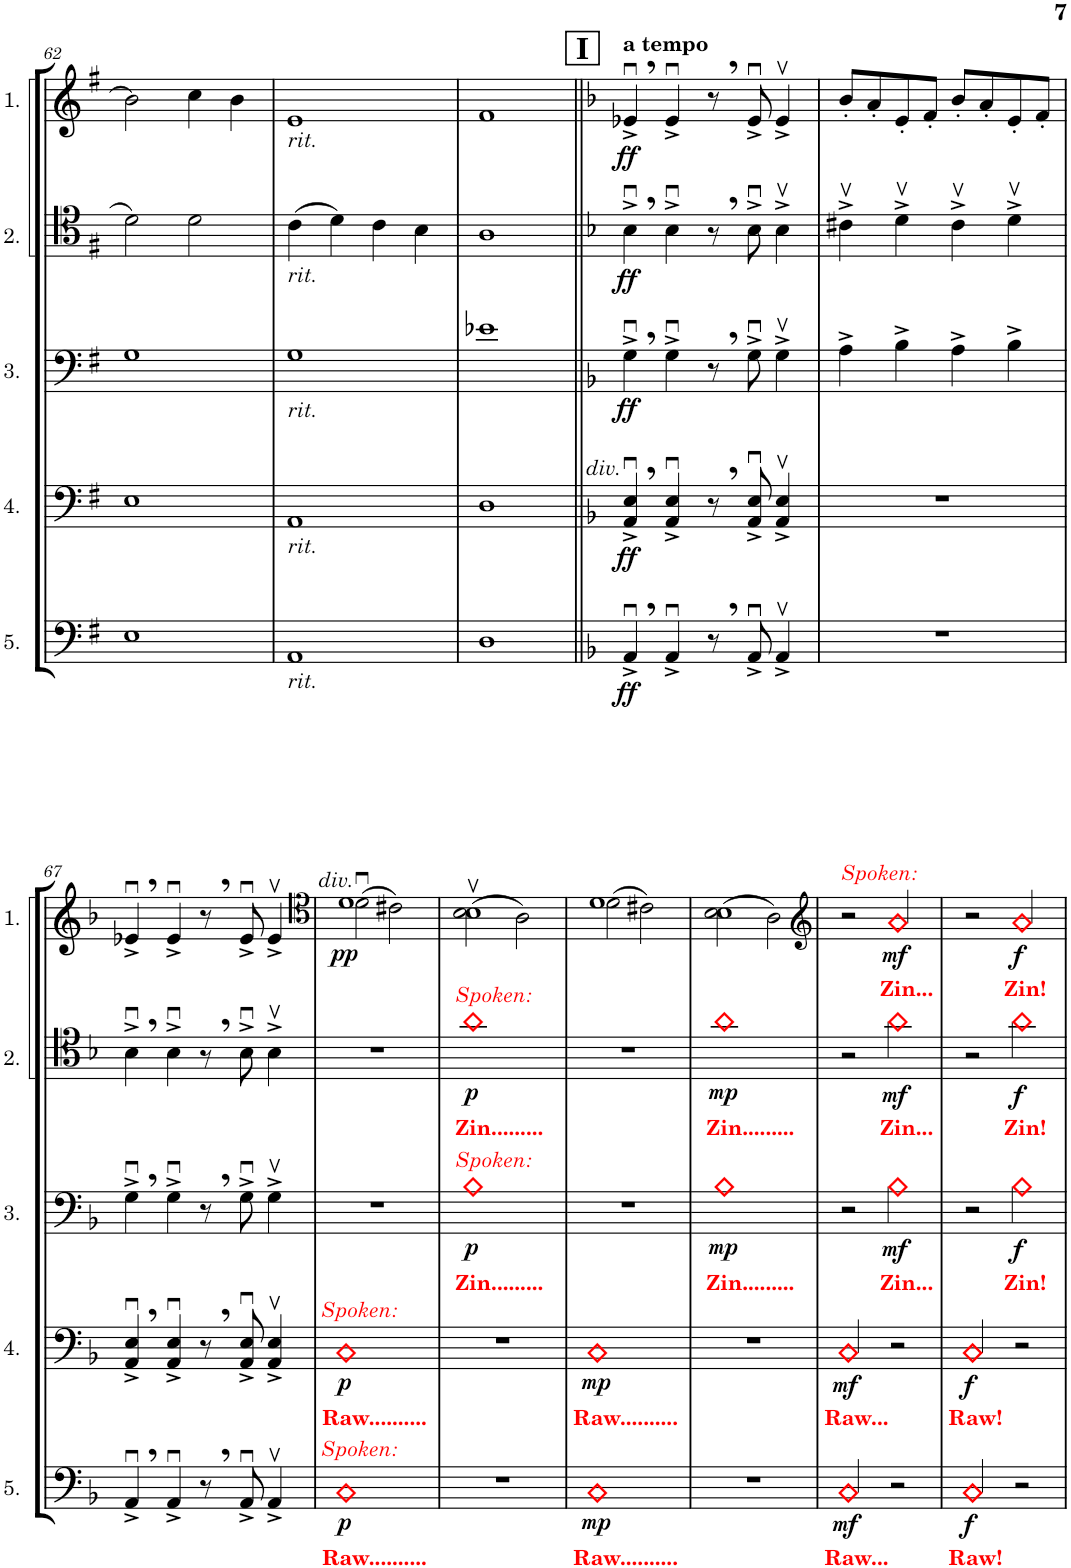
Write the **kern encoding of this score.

**kern	**text	**dynam	**kern	**text	**dynam	**kern	**text	**dynam	**kern	**text	**dynam	**kern	**text	**dynam
*part5	*part5	*part5	*part4	*part4	*part4	*part3	*part3	*part3	*part2	*part2	*part2	*part1	*part1	*part1
*staff5	*staff5	*staff5	*staff4	*staff4	*staff4	*staff3	*staff3	*staff3	*staff2	*staff2	*staff2	*staff1	*staff1	*staff1
*I"Cello 5	*	*	*I"Cello 4	*	*	*I"Cello 3	*	*	*I"Cello 2	*	*	*I"Cello 1	*	*
!!LO:PB:g=z
*clefF4	*	*	*clefF4	*	*	*clefF4	*	*	*clefC4	*	*	*clefG2	*	*
*k[f#]	*	*	*k[f#]	*	*	*k[f#]	*	*	*k[f#]	*	*	*k[f#]	*	*
*M4/4	*	*	*M4/4	*	*	*M4/4	*	*	*M4/4	*	*	*M4/4	*	*
=62	=62	=62	=62	=62	=62	=62	=62	=62	=62	=62	=62	=62	=62	=62
1E	.	.	1E	.	.	1G	.	.	2d\	.	.	2b\]	.	.
.	.	.	.	.	.	.	.	.	2d\	.	.	4cc\	.	.
.	.	.	.	.	.	.	.	.	.	.	.	4b\	.	.
=63	=63	=63	=63	=63	=63	=63	=63	=63	=63	=63	=63	=63	=63	=63
!	!	!	!	!	!	!	!	!	!	!	!	!LO:TX:b:i:t=rit.	!	!
!	!	!	!	!	!	!	!	!	!LO:TX:b:i:t=rit.	!	!	!	!	!
!	!	!	!	!	!	!LO:TX:b:i:t=rit.	!	!	!	!	!	!	!	!
!	!	!	!LO:TX:b:i:t=rit.	!	!	!	!	!	!	!	!	!	!	!
!LO:TX:b:i:t=rit.	!	!	!	!	!	!	!	!	!	!	!	!	!	!
1AA	.	.	1AA	.	.	1G	.	.	(4c\	.	.	1e	.	.
.	.	.	.	.	.	.	.	.	4d\)	.	.	.	.	.
.	.	.	.	.	.	.	.	.	4c\	.	.	.	.	.
.	.	.	.	.	.	.	.	.	4B\	.	.	.	.	.
=64	=64	=64	=64	=64	=64	=64	=64	=64	=64	=64	=64	=64	=64	=64
1D	.	.	1D	.	.	1e-X	.	.	1A	.	.	1f#	.	.
!!LO:REH:place=s1:a:B:cj:fs=14:t=I
=65||	=65||	=65||	=65||	=65||	=65||	=65||	=65||	=65||	=65||	=65||	=65||	=65||	=65||	=65||
*k[b-]	*	*	*k[b-]	*	*	*k[b-]	*	*	*k[b-]	*	*	*k[b-]	*	*
!	!	!	!	!	!	!	!	!	!	!	!	!LO:TX:a:B:t=a tempo	!	!
!	!	!	!LO:TX:a:i:t=div.	!	!	!	!	!	!	!	!	!	!	!
!	!	!LO:DY:b	!	!	!LO:DY:b	!	!	!LO:DY:b	!	!	!LO:DY:b	!	!	!LO:DY:b
4AAu^,/	.	ff	4AA/u^, 4E/u^,	.	ff	4Gu^,\	.	ff	4B-u^,\	.	ff	4e-Xu^,/	.	ff
4AAu^/	.	.	4AA/u^ 4E/u^	.	.	4Gu^\	.	.	4B-u^\	.	.	4e-u^/	.	.
8r	.	.	8r	.	.	8r	.	.	8r	.	.	8r	.	.
8AAu^/	.	.	8AA/u^ 8E/u^	.	.	8Gu^\	.	.	8B-u^\	.	.	8e-u^/	.	.
4AAv^/	.	.	4AA/v^ 4E/v^	.	.	4Gv^\	.	.	4B-v^\	.	.	4e-v^/	.	.
=66	=66	=66	=66	=66	=66	=66	=66	=66	=66	=66	=66	=66	=66	=66
1r	.	.	1r	.	.	4A^\	.	.	4c#Xv^\	.	.	8b-'/L	.	.
.	.	.	.	.	.	.	.	.	.	.	.	8a'/	.	.
.	.	.	.	.	.	4B-^\	.	.	4dv^\	.	.	8e'/	.	.
.	.	.	.	.	.	.	.	.	.	.	.	8f'/J	.	.
.	.	.	.	.	.	4A^\	.	.	4c#v^\	.	.	8b-'/L	.	.
.	.	.	.	.	.	.	.	.	.	.	.	8a'/	.	.
.	.	.	.	.	.	4B-^\	.	.	4dv^\	.	.	8e'/	.	.
.	.	.	.	.	.	.	.	.	.	.	.	8f'/J	.	.
!!LO:LB:g=z
=67	=67	=67	=67	=67	=67	=67	=67	=67	=67	=67	=67	=67	=67	=67
4AAu^,/	.	.	4AA/u^, 4E/u^,	.	.	4Gu^,\	.	.	4B-u^,\	.	.	4e-Xu^,/	.	.
4AAu^/	.	.	4AA/u^ 4E/u^	.	.	4Gu^\	.	.	4B-u^\	.	.	4e-u^/	.	.
8r	.	.	8r	.	.	8r	.	.	8r	.	.	8r	.	.
8AAu^/	.	.	8AA/u^ 8E/u^	.	.	8Gu^\	.	.	8B-u^\	.	.	8e-u^/	.	.
4AAv^/	.	.	4AA/v^ 4E/v^	.	.	4Gv^\	.	.	4B-v^\	.	.	4e-v^/	.	.
=68	=68	=68	=68	=68	=68	=68	=68	=68	=68	=68	=68	=68	=68	=68
*	*	*	*	*	*	*	*	*	*	*	*	*clefC4	*	*
!	!	!	!	!	!	!	!	!	!	!	!	!LO:TX:a:i:t=div.	!	!
!	!	!	!LO:TX:a:i:color=#FF0000:t=Spoken&colon;	!	!	!	!	!	!	!	!	!	!	!
!LO:TX:a:i:color=#FF0000:t=Spoken&colon;	!	!	!	!	!	!	!	!	!	!	!	!	!	!
!	!LO:LY:b:color=#FF0000	!LO:DY:b	!	!LO:LY:b:color=#FF0000	!LO:DY:b	!	!	!	!	!	!	!	!	!LO:DY:b
*	*	*	*	*	*	*	*	*	*	*	*	*^	*	*
1Ci	Raw..........	p	1Ci	Raw..........	p	1r	.	.	1r	.	.	1d	(>2du\	.	pp
.	.	.	.	.	.	.	.	.	.	.	.	.	2c#X\)	.	.
=69	=69	=69	=69	=69	=69	=69	=69	=69	=69	=69	=69	=69	=69	=69	=69
!	!	!	!	!	!	!	!	!	!LO:TX:a:i:color=#FF0000:t=Spoken&colon;	!	!	!	!	!	!
!	!	!	!	!	!	!LO:TX:a:i:color=#FF0000:t=Spoken&colon;	!	!	!	!	!	!	!	!	!
!	!	!	!	!	!	!	!LO:LY:b:color=#FF0000	!LO:DY:b	!	!LO:LY:b:color=#FF0000	!LO:DY:b	!	!	!	!
1r	.	.	1r	.	.	1B-i	Zin.........	p	1ai	Zin.........	p	(2B-\	1B-v	.	.
.	.	.	.	.	.	.	.	.	.	.	.	2A\)	.	.	.
=70	=70	=70	=70	=70	=70	=70	=70	=70	=70	=70	=70	=70	=70	=70	=70
!	!LO:LY:b:color=#FF0000	!LO:DY:b	!	!LO:LY:b:color=#FF0000	!LO:DY:b	!	!	!	!	!	!	!	!	!	!
1Ci	Raw..........	mp	1Ci	Raw..........	mp	1r	.	.	1r	.	.	1d	(>2d\	.	.
.	.	.	.	.	.	.	.	.	.	.	.	.	2c#X\)	.	.
=71	=71	=71	=71	=71	=71	=71	=71	=71	=71	=71	=71	=71	=71	=71	=71
!	!	!	!	!	!	!	!LO:LY:b:color=#FF0000	!LO:DY:b	!	!LO:LY:b:color=#FF0000	!LO:DY:b	!	!	!	!
1r	.	.	1r	.	.	1B-i	Zin.........	mp	1ai	Zin.........	mp	(2B-\	1B-	.	.
.	.	.	.	.	.	.	.	.	.	.	.	2A\)	.	.	.
*	*	*	*	*	*	*	*	*	*	*	*	*v	*v	*	*
=72	=72	=72	=72	=72	=72	=72	=72	=72	=72	=72	=72	=72	=72	=72
*	*	*	*	*	*	*	*	*	*	*	*	*clefG2	*	*
!	!	!	!	!	!	!	!	!	!	!	!	!LO:TX:a:i:color=#FF0000:t=Spoken&colon;	!	!
!	!LO:LY:b:color=#FF0000	!LO:DY:b	!	!LO:LY:b:color=#FF0000	!LO:DY:b	!	!	!	!	!	!	!	!	!
2Ci/	Raw...	mf	2Ci/	Raw...	mf	2r	.	.	2r	.	.	2r	.	.
!	!	!	!	!	!	!	!LO:LY:b:color=#FF0000	!LO:DY:b	!	!LO:LY:b:color=#FF0000	!LO:DY:b	!	!LO:LY:b:color=#FF0000	!LO:DY:b
2r	.	.	2r	.	.	2B-i\	Zin...	mf	2ai\	Zin...	mf	2ai/	Zin...	mf
=73	=73	=73	=73	=73	=73	=73	=73	=73	=73	=73	=73	=73	=73	=73
!	!LO:LY:b:color=#FF0000	!LO:DY:b	!	!LO:LY:b:color=#FF0000	!LO:DY:b	!	!	!	!	!	!	!	!	!
2Ci/	Raw!	f	2Ci/	Raw!	f	2r	.	.	2r	.	.	2r	.	.
!	!	!	!	!	!	!	!LO:LY:b:color=#FF0000	!LO:DY:b	!	!LO:LY:b:color=#FF0000	!LO:DY:b	!	!LO:LY:b:color=#FF0000	!LO:DY:b
2r	.	.	2r	.	.	2B-i\	Zin!	f	2ai\	Zin!	f	2ai/	Zin!	f
=	=	=	=	=	=	=	=	=	=	=	=	=	=	=
*-	*-	*-	*-	*-	*-	*-	*-	*-	*-	*-	*-	*-	*-	*-
